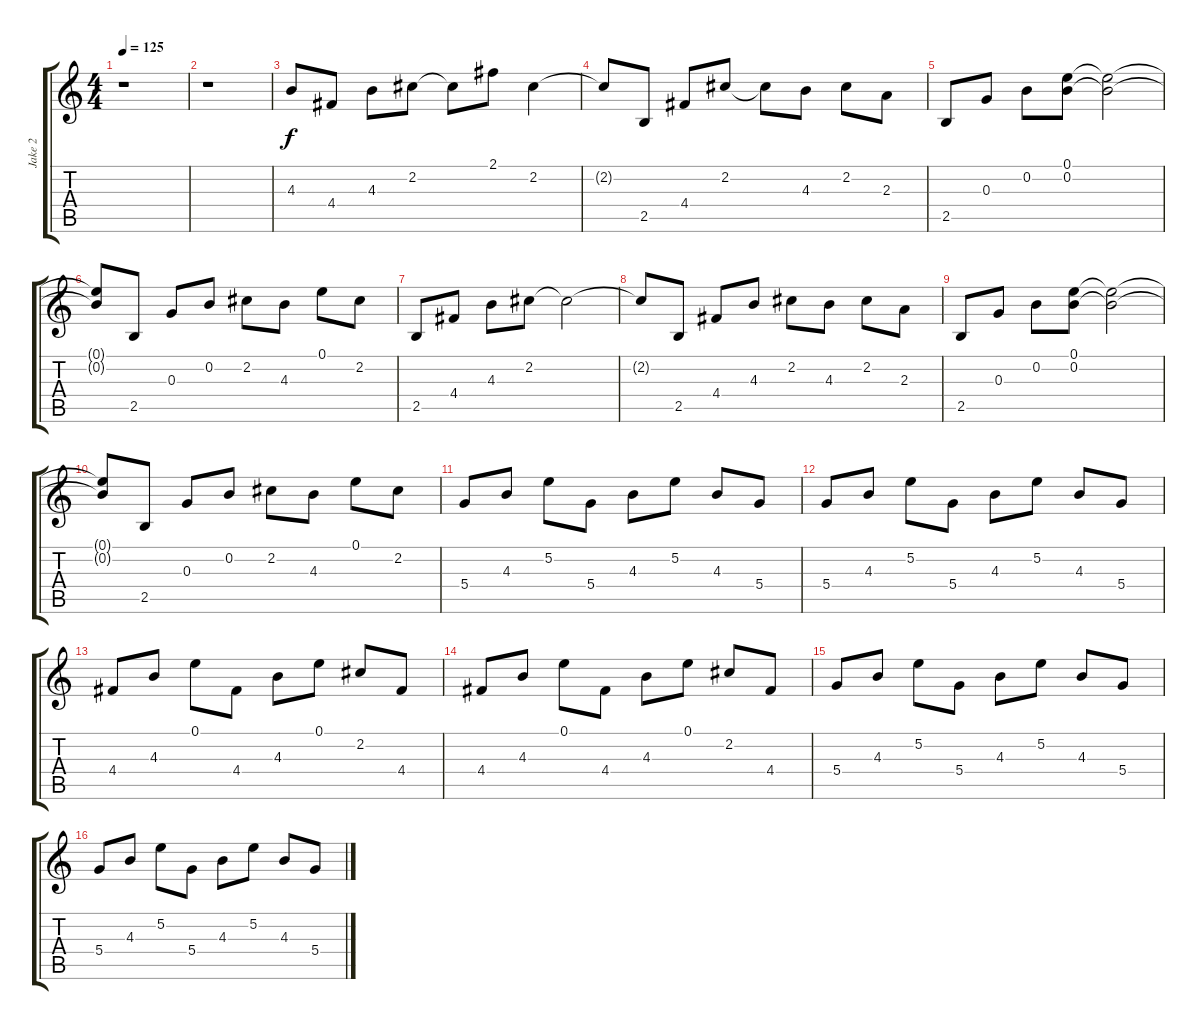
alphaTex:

\track ("Jake 2" "Jake 2") {instrument electricguitarclean}
\staff {score tabs}
\tuning (E4 B3 G3 D3 A2 E2) {hide}
\ts (4 4)
\tempo 125
\clef g2
\ks c
r.1{dy f} |
r.1 |
4.3.8{instrument electricguitarclean} 4.4.8 4.3.8 2.2.8 2.2{t}.8 2.1.8 2.2.4 |
2.2{t}.8 2.5.8 4.4.8 2.2.8 2.2{t}.8 4.3.8 2.2.8 2.3.8 |
2.5.8 0.3.8 0.2.8 (0.1 0.2).8 (0.1{t} 0.2{t}).2 |
(0.1{t} 0.2{t}).8 2.5.8 0.3.8 0.2.8 2.2.8 4.3.8 0.1.8 2.2.8 |
2.5.8 4.4.8 4.3.8 2.2.8 2.2{t}.2 |
2.2{t}.8 2.5.8 4.4.8 4.3.8 2.2.8 4.3.8 2.2.8 2.3.8 |
2.5.8 0.3.8 0.2.8 (0.1 0.2).8 (0.1{t} 0.2{t}).2 |
(0.1{t} 0.2{t}).8 2.5.8 0.3.8 0.2.8 2.2.8 4.3.8 0.1.8 2.2.8 |
5.4.8 4.3.8 5.2.8 5.4.8 4.3.8 5.2.8 4.3.8 5.4.8 |
5.4.8 4.3.8 5.2.8 5.4.8 4.3.8 5.2.8 4.3.8 5.4.8 |
4.4.8 4.3.8 0.1.8 4.4.8 4.3.8 0.1.8 2.2.8 4.4.8 |
4.4.8 4.3.8 0.1.8 4.4.8 4.3.8 0.1.8 2.2.8 4.4.8 |
5.4.8 4.3.8 5.2.8 5.4.8 4.3.8 5.2.8 4.3.8 5.4.8 |
5.4.8 4.3.8 5.2.8 5.4.8 4.3.8 5.2.8 4.3.8 5.4.8
